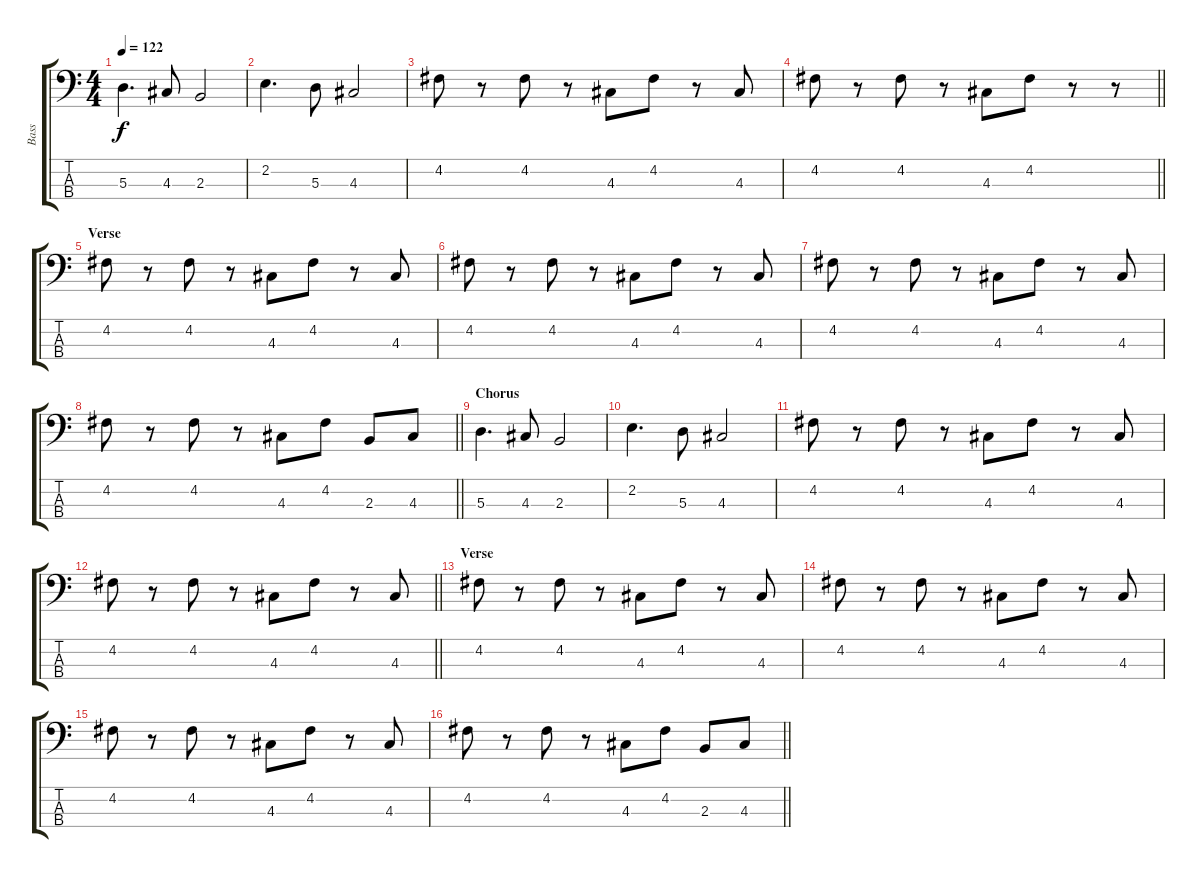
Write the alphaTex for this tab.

\track ("Bass" "Bass") {instrument electricbassfinger}
\staff {score tabs}
\tuning (G2 D2 A1 E1) {hide}
\ts (4 4)
\tempo 122
\clef f4
\ks c
5.3.4{d dy f} 4.3.8 2.3.2 |
2.2.4{d} 5.3.8 4.3.2 |
4.2.8 r.8 4.2.8 r.8 4.3.8 4.2.8 r.8 4.3.8 |
\barLineRight lightlight
4.2.8 r.8 4.2.8 r.8 4.3.8 4.2.8 r.8 r.8 |
\section ("" "Verse")
4.2.8 r.8 4.2.8 r.8 4.3.8 4.2.8 r.8 4.3.8 |
4.2.8 r.8 4.2.8 r.8 4.3.8 4.2.8 r.8 4.3.8 |
4.2.8 r.8 4.2.8 r.8 4.3.8 4.2.8 r.8 4.3.8 |
\barLineRight lightlight
4.2.8 r.8 4.2.8 r.8 4.3.8 4.2.8 2.3.8 4.3.8 |
\section ("" "Chorus")
5.3.4{d} 4.3.8 2.3.2 |
2.2.4{d} 5.3.8 4.3.2 |
4.2.8 r.8 4.2.8 r.8 4.3.8 4.2.8 r.8 4.3.8 |
\barLineRight lightlight
4.2.8 r.8 4.2.8 r.8 4.3.8 4.2.8 r.8 4.3.8 |
\section ("" "Verse")
4.2.8 r.8 4.2.8 r.8 4.3.8 4.2.8 r.8 4.3.8 |
4.2.8 r.8 4.2.8 r.8 4.3.8 4.2.8 r.8 4.3.8 |
4.2.8 r.8 4.2.8 r.8 4.3.8 4.2.8 r.8 4.3.8 |
\barLineRight lightlight
4.2.8 r.8 4.2.8 r.8 4.3.8 4.2.8 2.3.8 4.3.8
